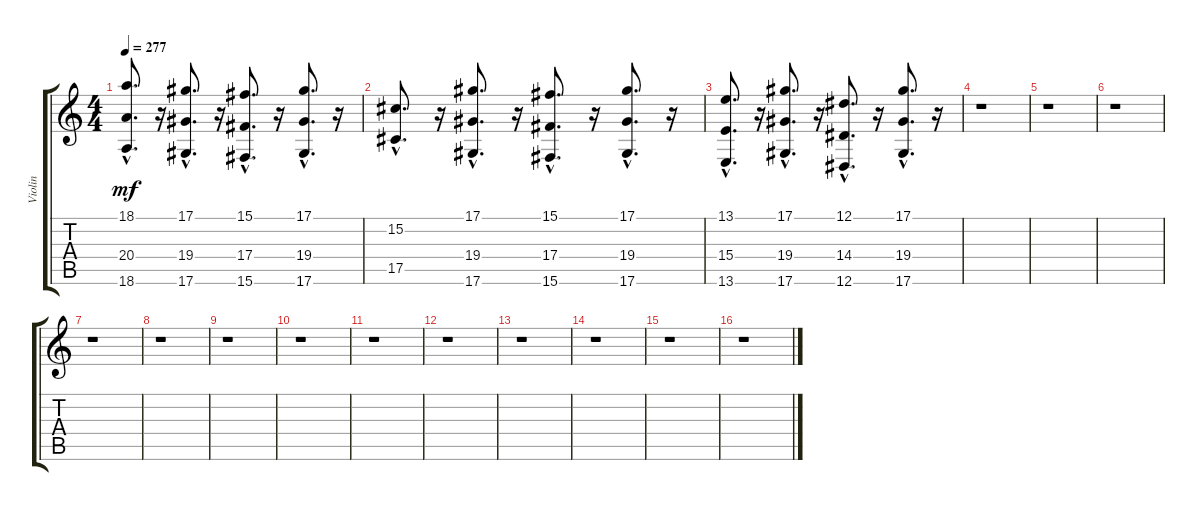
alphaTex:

\track ("Violin" "Violin") {instrument violin}
\staff {score tabs}
\tuning (Eb4 Bb3 Gb3 Db3 Ab2 Eb2) {hide}
\ts (4 4)
\tempo 277
\clef g2
\ks c
(18.1{hac} 20.4{hac} 18.6{hac}).8{d dy mf} r.16 (17.1{hac} 19.4{hac} 17.6{hac}).8{d} r.16 (15.1{hac} 17.4{hac} 15.6{hac}).8{d} r.16 (17.1{hac} 19.4{hac} 17.6{hac}).8{d} r.16 |
(15.2{hac} 17.5{hac}).8{d} r.16 (17.1{hac} 19.4{hac} 17.6{hac}).8{d} r.16 (15.1{hac} 17.4{hac} 15.6{hac}).8{d} r.16 (17.1{hac} 19.4{hac} 17.6{hac}).8{d} r.16 |
(13.1{hac} 15.4{hac} 13.6{hac}).8{d} r.16 (17.1{hac} 19.4{hac} 17.6{hac}).8{d} r.16 (12.1{hac} 14.4{hac} 12.6{hac}).8{d} r.16 (17.1{hac} 19.4{hac} 17.6{hac}).8{d} r.16 |
r.1 |
r.1 |
r.1 |
r.1 |
r.1 |
r.1 |
r.1 |
r.1 |
r.1 |
r.1 |
r.1 |
r.1 |
r.1
